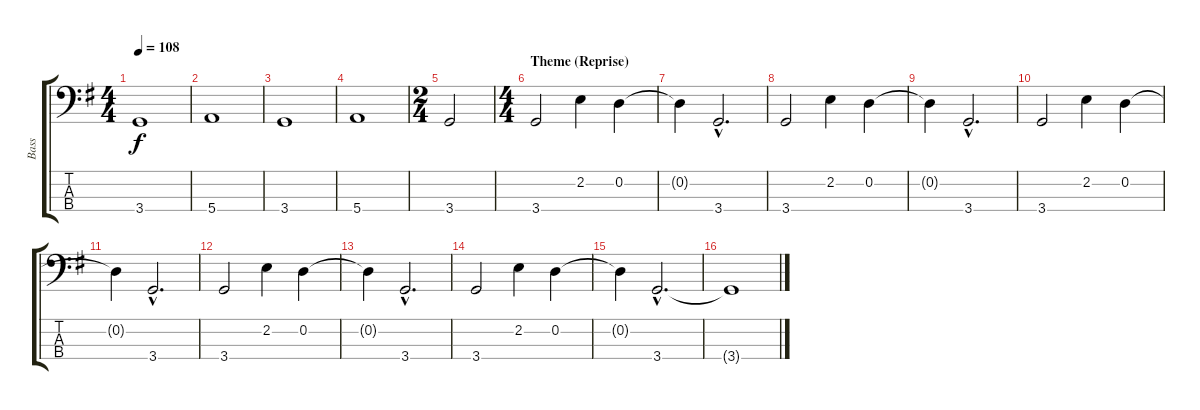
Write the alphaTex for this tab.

\track ("Bass" "Bass") {instrument electricbassfinger}
\staff {score tabs}
\tuning (G2 D2 A1 E1) {hide}
\ts (4 4)
\tempo 108
\clef f4
\ks g
3.4.1{dy f} |
5.4.1 |
3.4.1 |
5.4.1 |
\ts (2 4)
3.4.2 |
\ts (4 4)
\section ("" "Theme (Reprise)")
3.4.2 2.2.4 0.2.4 |
0.2{t}.4 3.4{hac}.2{d} |
3.4.2 2.2.4 0.2.4 |
0.2{t}.4 3.4{hac}.2{d} |
3.4.2 2.2.4 0.2.4 |
0.2{t}.4 3.4{hac}.2{d} |
3.4.2 2.2.4 0.2.4 |
0.2{t}.4 3.4{hac}.2{d} |
3.4.2 2.2.4 0.2.4 |
0.2{t}.4 3.4{hac}.2{d} |
3.4{t}.1
